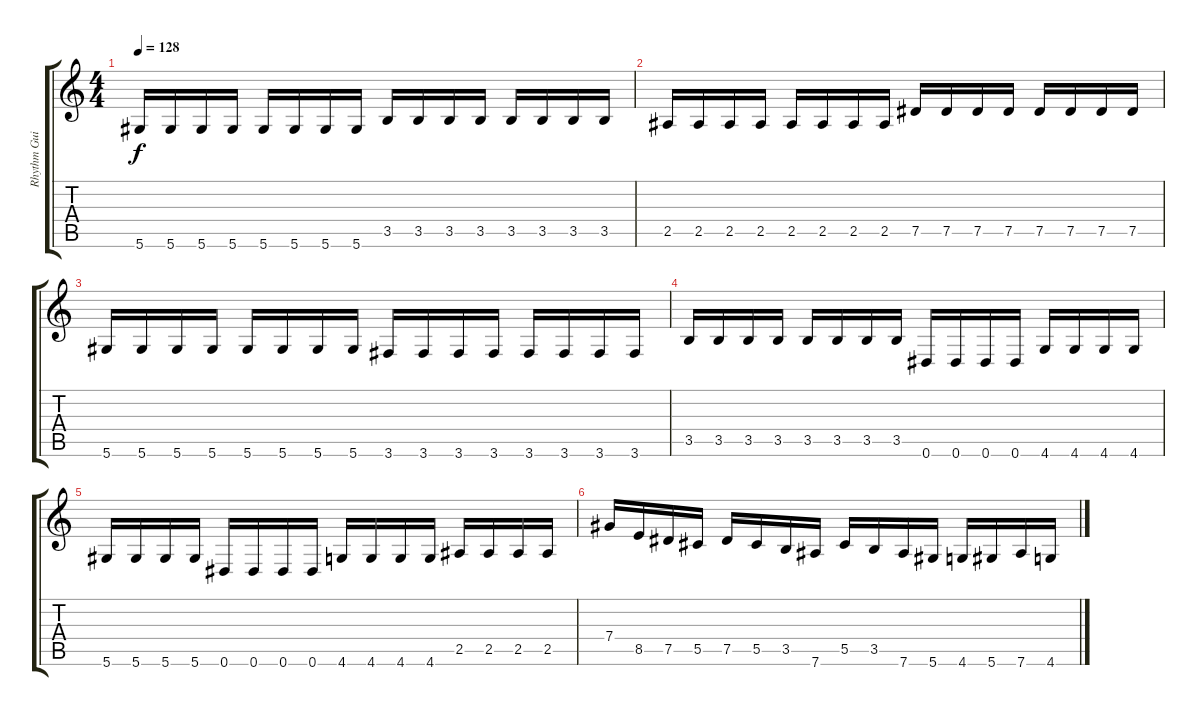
\track ("Rhythm Guitar" "Rhythm Gui") {instrument distortionguitar}
\staff {score tabs}
\tuning (Eb4 Bb3 Gb3 Db3 Ab2 Eb2) {hide}
\ts (4 4)
\tempo 128
\clef g2
\ks c
5.6.16{dy f} 5.6.16 5.6.16 5.6.16 5.6.16 5.6.16 5.6.16 5.6.16 3.5.16 3.5.16 3.5.16 3.5.16 3.5.16 3.5.16 3.5.16 3.5.16 |
2.5.16 2.5.16 2.5.16 2.5.16 2.5.16 2.5.16 2.5.16 2.5.16 7.5.16 7.5.16 7.5.16 7.5.16 7.5.16 7.5.16 7.5.16 7.5.16 |
5.6.16 5.6.16 5.6.16 5.6.16 5.6.16 5.6.16 5.6.16 5.6.16 3.6.16 3.6.16 3.6.16 3.6.16 3.6.16 3.6.16 3.6.16 3.6.16 |
3.5.16 3.5.16 3.5.16 3.5.16 3.5.16 3.5.16 3.5.16 3.5.16 0.6.16 0.6.16 0.6.16 0.6.16 4.6.16 4.6.16 4.6.16 4.6.16 |
5.6.16 5.6.16 5.6.16 5.6.16 0.6.16 0.6.16 0.6.16 0.6.16 4.6.16 4.6.16 4.6.16 4.6.16 2.5.16 2.5.16 2.5.16 2.5.16 |
7.4.16 8.5.16 7.5.16 5.5.16 7.5.16 5.5.16 3.5.16 7.6.16 5.5.16 3.5.16 7.6.16 5.6.16 4.6.16 5.6.16 7.6.16 4.6.16
